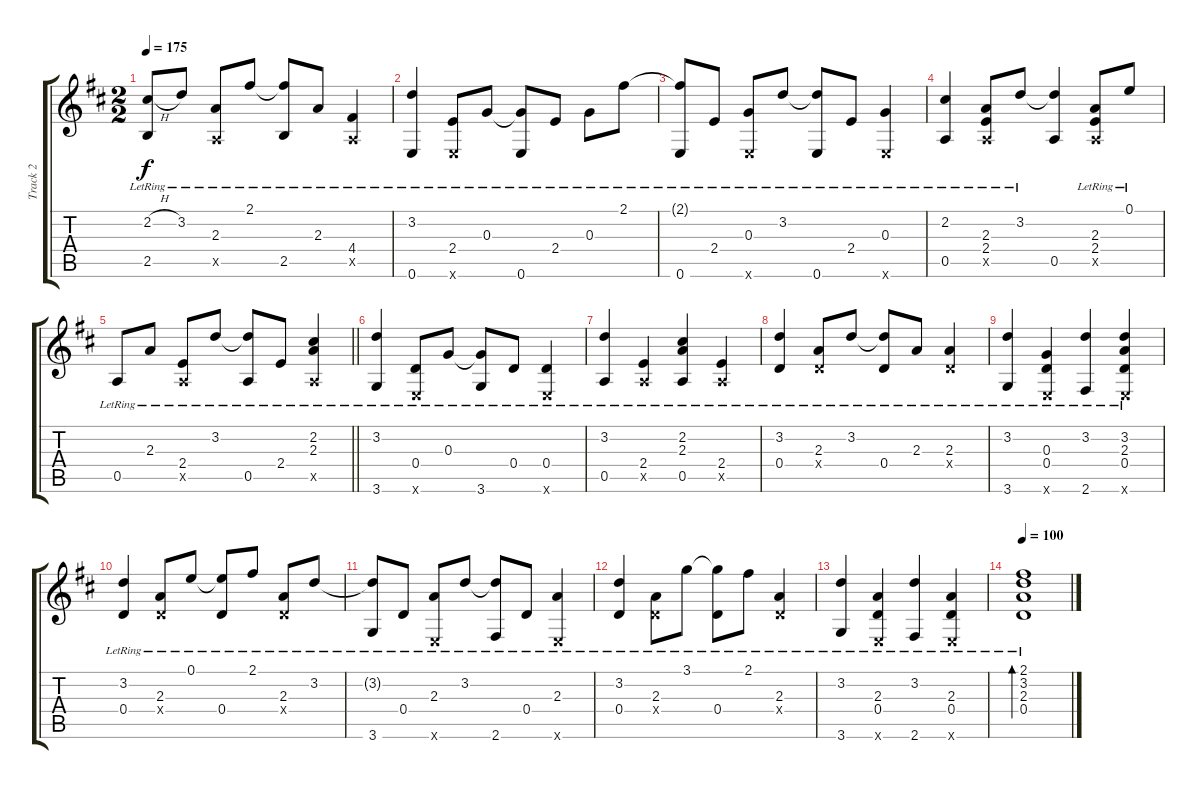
\track ("Track 2" "Track 2") {instrument acousticguitarsteel}
\staff {score tabs}
\tuning (E4 B3 G3 D3 A2 E2) {hide}
\ts (2 2)
\tempo 175
\clef g2
\ks d
(2.2{h lr} 2.5{lr}).8{dy f} 3.2{lr}.8 (2.3{lr} 0.5{x}).8 2.1{lr}.8 (2.1{t} 2.5{lr}).8 2.3{lr}.8 (4.4{lr} 0.5{x}).4 |
(3.2{lr} 0.6{lr}).4 (2.4{lr} 0.6{x}).8 0.3{lr}.8 (0.3{t} 0.6{lr}).8 2.4{lr}.8 0.3{lr}.8 2.1{lr}.8 |
(2.1{t} 0.6{lr}).8 2.4{lr}.8 (0.3{lr} 0.6{x}).8 3.2{lr}.8 (3.2{t} 0.6{lr}).8 2.4{lr}.8 (0.3{lr} 0.6{x}).4 |
(2.2{lr} 0.5{lr}).4 (2.3{lr} 2.4{lr} 0.5{x}).8 3.2{lr}.8 (3.2{t} 0.5).4 (2.3{lr} 2.4{lr} 0.5{x}).8 0.1{lr}.8 |
\barLineRight lightlight
0.5{lr}.8 2.3{lr}.8 (2.4{lr} 0.5{x}).8 3.2{lr}.8 (3.2{t} 0.5{lr}).8 2.4{lr}.8 (2.2{lr} 2.3{lr} 0.5{x}).4 |
(3.2{lr} 3.6{lr}).4 (0.4{lr} 0.6{x}).8 0.3{lr}.8 (0.3{t} 3.6{lr}).8 0.4{lr}.8 (0.4{lr} 0.6{x}).4 |
(3.2{lr} 0.5{lr}).4 (2.4{lr} 0.5{x}).4 (2.2{lr} 2.3{lr} 0.5{lr}).4 (2.4{lr} 0.5{x}).4 |
(3.2{lr} 0.4{lr}).4 (2.3{lr} 0.4{x}).8 3.2{lr}.8 (3.2{t} 0.4{lr}).8 2.3{lr}.8 (2.3{lr} 0.4{x}).4 |
(3.2{lr} 3.6{lr}).4 (0.3{lr} 0.4{lr} 0.6{x}).4 (3.2{lr} 2.6{lr}).4 (3.2{lr} 2.3{lr} 0.4{lr} 0.6{x}).4 |
(3.2{lr} 0.4{lr}).4 (2.3{lr} 0.4{x}).8 0.1{lr}.8 (0.1{t} 0.4{lr}).8 2.1{lr}.8 (2.3{lr} 0.4{x}).8 3.2{lr}.8 |
(3.2{t} 3.6{lr}).8 0.4{lr}.8 (2.3{lr} 0.6{x}).8 3.2{lr}.8 (3.2{t} 2.6{lr}).8 0.4{lr}.8 (2.3{lr} 0.6{x}).4 |
(3.2{lr} 0.4{lr}).4 (2.3{lr} 0.4{x}).8 3.1{lr}.8 (3.1{t} 0.4{lr}).8 2.1{lr}.8 (2.3{lr} 0.4{x}).4 |
(3.2{lr} 3.6{lr}).4 (2.3{lr} 0.4{lr} 0.6{x}).4 (3.2{lr} 2.6{lr}).4 (2.3{lr} 0.4{lr} 0.6{x}).4 |
\tempo 100
(2.1{lr} 3.2{lr} 2.3{lr} 0.4{lr}).1{bd 240}
